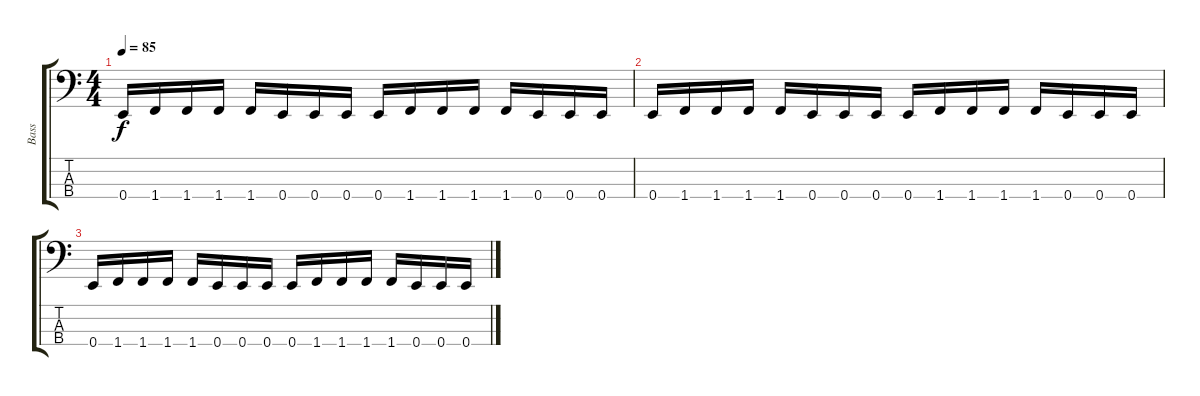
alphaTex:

\track ("Bass" "Bass") {instrument electricbasspick}
\staff {score tabs}
\tuning (G2 D2 A1 E1) {hide}
\ts (4 4)
\tempo 85
\clef f4
\ks c
0.4.16{dy f} 1.4.16 1.4.16 1.4.16 1.4.16 0.4.16 0.4.16 0.4.16 0.4.16 1.4.16 1.4.16 1.4.16 1.4.16 0.4.16 0.4.16 0.4.16 |
0.4.16 1.4.16 1.4.16 1.4.16 1.4.16 0.4.16 0.4.16 0.4.16 0.4.16 1.4.16 1.4.16 1.4.16 1.4.16 0.4.16 0.4.16 0.4.16 |
0.4.16 1.4.16 1.4.16 1.4.16 1.4.16 0.4.16 0.4.16 0.4.16 0.4.16 1.4.16 1.4.16 1.4.16 1.4.16 0.4.16 0.4.16 0.4.16
